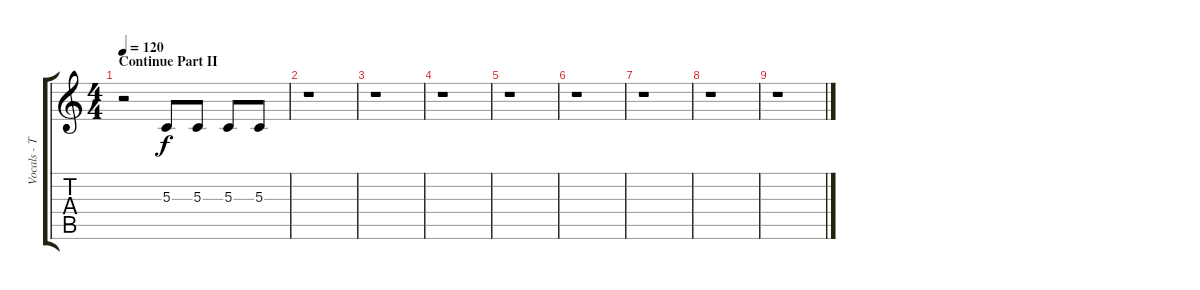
\track ("Vocals - Tom" "Vocals - T") {instrument sopranosax}
\staff {score tabs}
\tuning (E4 B3 G3 D3 A2 E2) {hide}
\ts (4 4)
\section ("" "Continue Part II")
\tempo 120
\clef g2
\ks c
r.2{dy f} 5.3.8 5.3.8 5.3.8 5.3.8 |
r.1 |
r.1 |
r.1 |
r.1 |
\section ("" "")
r.1 |
\section ("" "")
r.1 |
\section ("" "")
r.1 |
\section ("" "")
r.1
